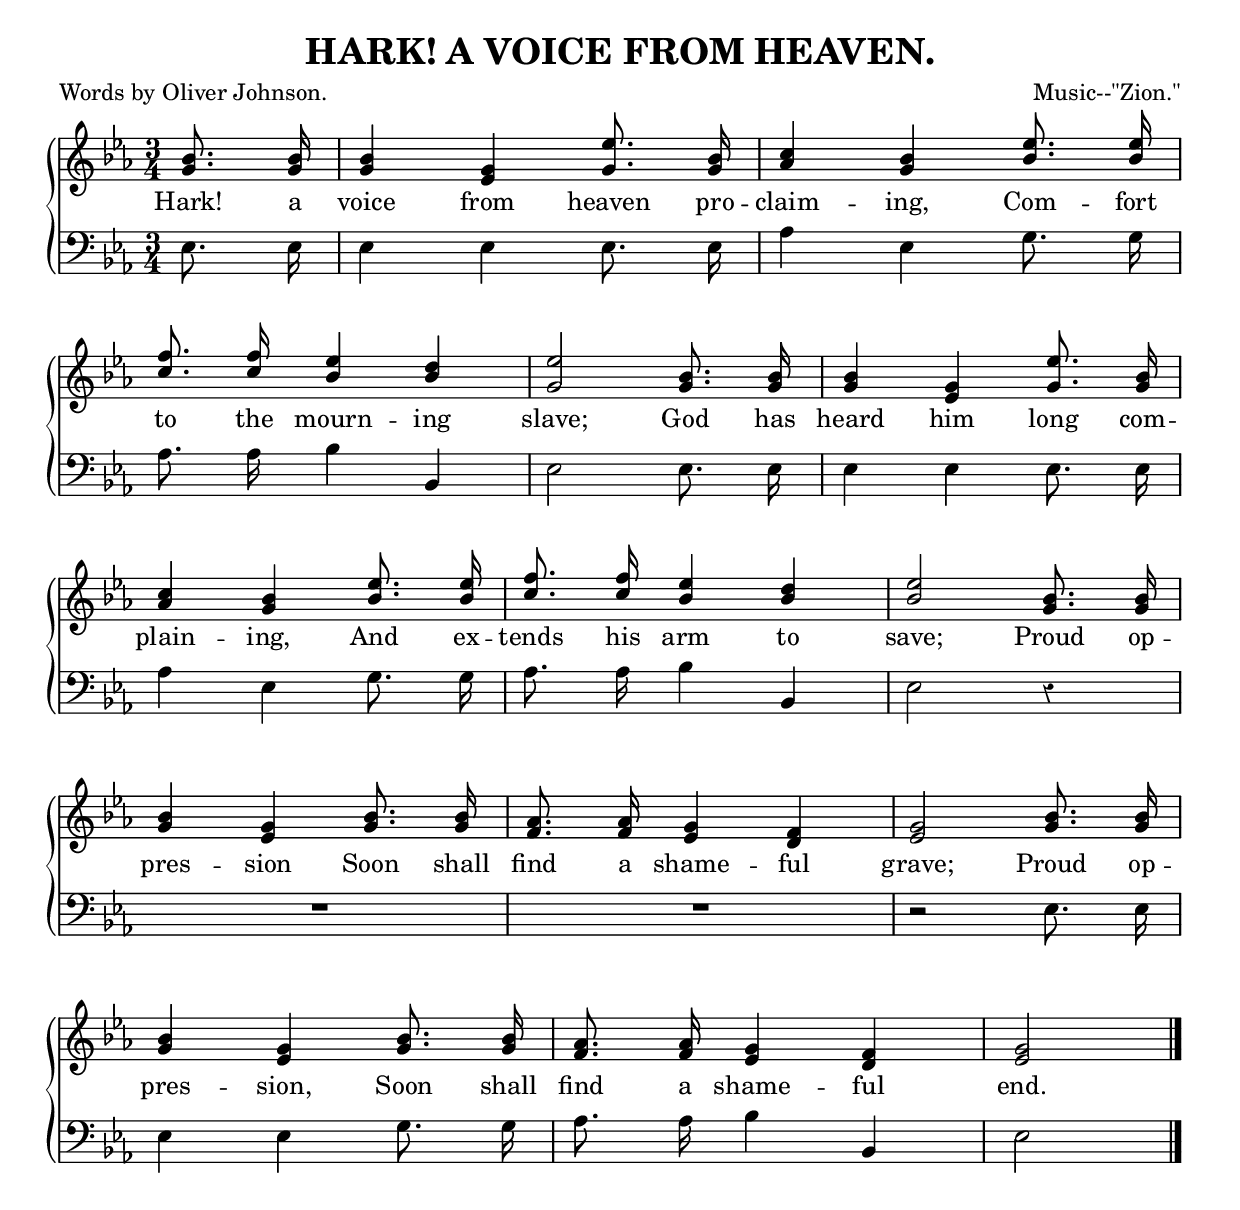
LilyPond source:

\version "2.10"
\include "english.ly"

\header {
  title = "HARK! A VOICE FROM HEAVEN."
  poet = "Words by Oliver Johnson."
  composer = "Music--\"Zion.\""
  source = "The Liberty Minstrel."
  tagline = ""
}

words = \lyricmode {
  Hark! a voice from heaven pro -- claim -- ing, Com -- fort
  to the mourn -- ing slave; God has heard him long com --
  plain -- ing, And ex -- tends his arm to save; Proud op --
  pres -- sion Soon shall find a shame -- ful grave; Proud op --
  pres -- sion, Soon shall find a shame -- ful end.
}

treble =  \relative c' {
  \key ef \major
  \time 3/4
  \clef treble
  \autoBeamOff 
  \stemUp

  \partial 4 <g' bf>8. <g bf>16 |
      <g bf>4 <ef g>4 <g ef'>8. <g bf>16 |
      <af c>4 <g bf>4 <bf ef>8. <bf ef>16 |

  \break    
  <c f>8. <c f>16 <bf ef>4 <bf d>4 |
      <g ef'>2 <g bf>8. <g bf>16 |
      <g bf>4 <ef g>4 <g ef'>8. <g bf>16 |

  \break    
  <af c>4 <g bf>4 <bf ef>8. <bf ef>16 |
      <c f>8. <c f>16 <bf ef>4 <bf d>4 |
      <bf ef>2 <g bf>8. <g bf>16 |

  \break    
  <g bf>4 <ef g>4 <g bf>8. <g bf>16 |
      <f af>8. <f af>16 <ef g>4 <d f>4 |
      <ef g>2 <g bf>8. <g bf>16 |

  \break    
  <g bf>4 <ef g>4 <g bf>8. <g bf>16 |
      <f af>8. <f af>16 <ef g>4 <d f>4 |
      <ef g>2 \bar "|."
}

bass =  \relative c {
  \key ef \major
  \time 3/4
  \clef bass
  \autoBeamOff

  ef8. ef16 |
      ef4 ef4 ef8. ef16 |
      af4 ef4 g8. g16 |

  af8. af16 bf4 bf,4 |
      ef2 ef8. ef16 |
      ef4 ef4 ef8. ef16 |

  af4 ef4 g8. g16 |
      af8. af16 bf4 bf,4 |
      ef2 r4 |

  R2.*2 |
      r2 ef8. ef16 |
  
  ef4 ef4 g8. g16 |
      af8. af16 bf4 bf,4 |
      ef2 \bar "|."
} 

\score { 
  \new ChoirStaff \with{systemStartDelimiter = #'SystemStartBrace }	
   <<
     \new Staff = "upper" \new Voice = "treble" { \treble } 
     \new Lyrics \lyricsto "treble" { \words }
     \new Staff = "lower"  \new Voice = "bass" { \bass }
   >>
   
   
\layout {
	indent=0
	\context { \Staff \override Rest #'style = #'classical }
	\context { \Score \remove "Bar_number_engraver" }
	\context { \Lyrics \override LyricSpace #'minimum-distance = #2 }	
	  }
	  
\midi { \context { \Score tempoWholesPerMinute = #(ly:make-moment 120 4 ) }}    
   
}

